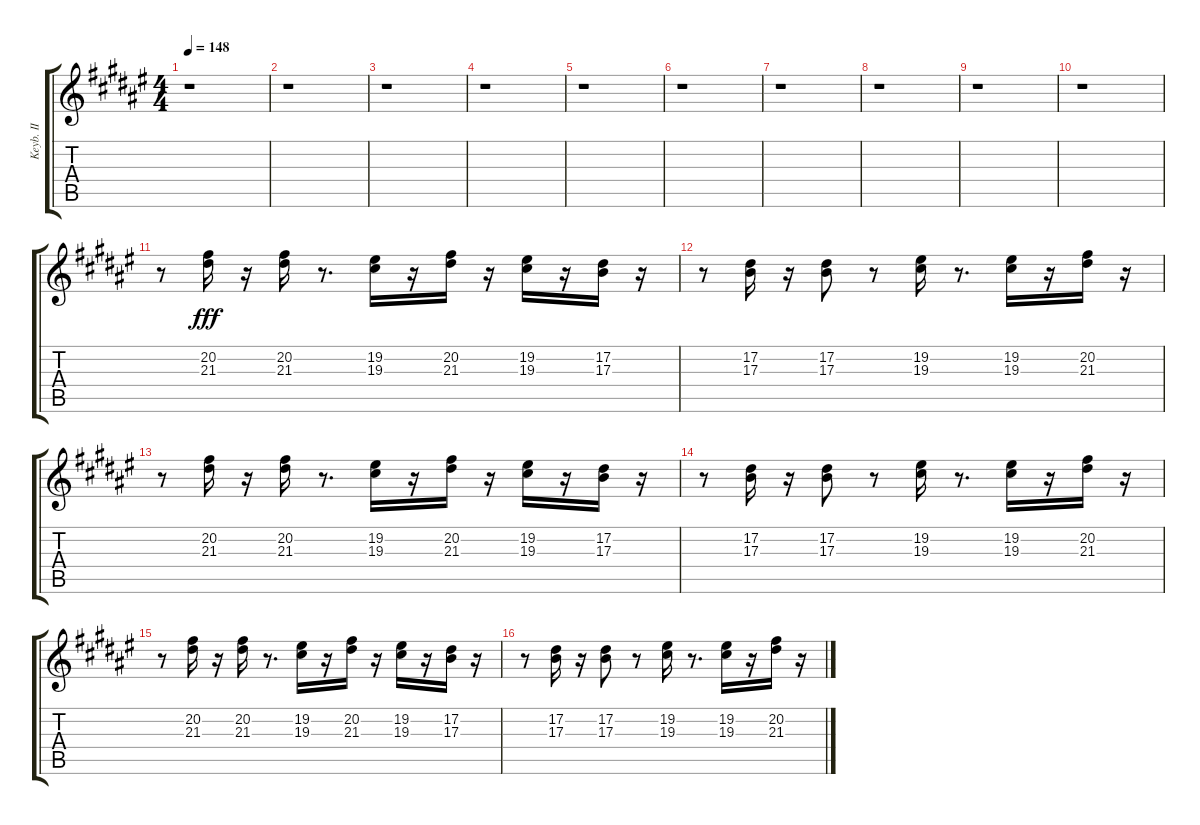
\track ("Keyb. II" "Keyb. II") {instrument brasssection}
\staff {score tabs}
\tuning (Eb4 Bb3 Gb3 Db3 Ab2 Eb2) {hide}
\ts (4 4)
\tempo 148
\clef g2
\ks d#minor
r.1{dy mp} |
r.1 |
r.1 |
r.1 |
r.1 |
r.1 |
r.1 |
r.1 |
r.1 |
r.1 |
r.8{volume 12 balance 3 instrument brasssection} (20.2 21.3).16{dy fff} r.16 (20.2 21.3).16 r.8{d} (19.2 19.3).16 r.16 (20.2 21.3).16 r.16 (19.2 19.3).16 r.16 (17.2 17.3).16 r.16 |
r.8 (17.2 17.3).16 r.16 (17.2 17.3).8 r.8 (19.2 19.3).16 r.8{d} (19.2 19.3).16 r.16 (20.2 21.3).16 r.16 |
r.8 (20.2 21.3).16 r.16 (20.2 21.3).16 r.8{d} (19.2 19.3).16 r.16 (20.2 21.3).16 r.16 (19.2 19.3).16 r.16 (17.2 17.3).16 r.16 |
r.8 (17.2 17.3).16 r.16 (17.2 17.3).8 r.8 (19.2 19.3).16 r.8{d} (19.2 19.3).16 r.16 (20.2 21.3).16 r.16 |
r.8 (20.2 21.3).16 r.16 (20.2 21.3).16 r.8{d} (19.2 19.3).16 r.16 (20.2 21.3).16 r.16 (19.2 19.3).16 r.16 (17.2 17.3).16 r.16 |
r.8 (17.2 17.3).16 r.16 (17.2 17.3).8 r.8 (19.2 19.3).16 r.8{d} (19.2 19.3).16 r.16 (20.2 21.3).16 r.16
